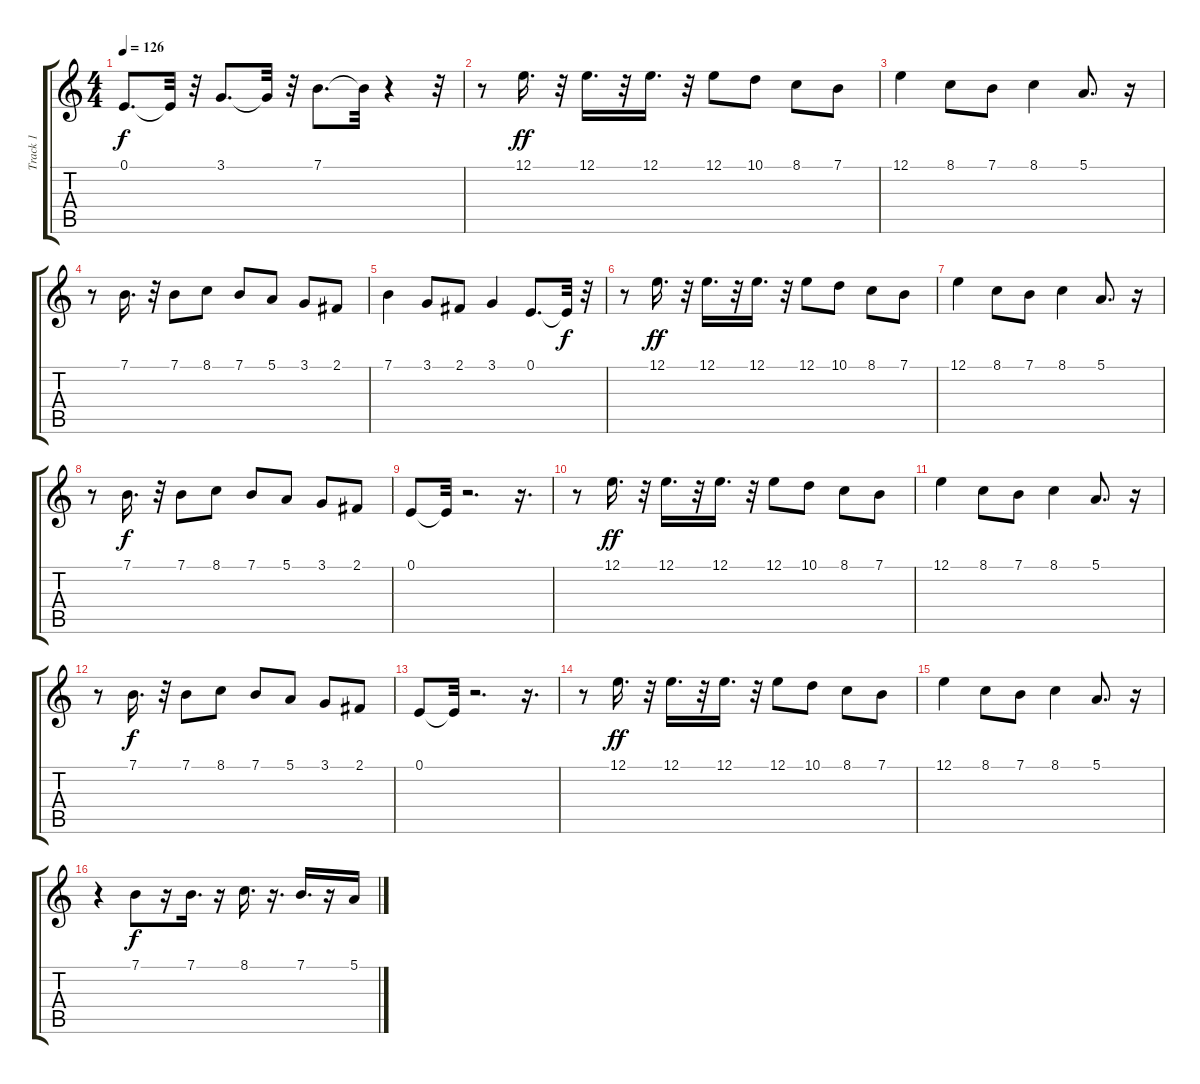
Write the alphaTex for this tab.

\track ("Track 1" "Track 1") {instrument panflute}
\staff {score tabs}
\tuning (E4 B3 G3 D3 A2 E2) {hide}
\ts (4 4)
\tempo 126
\clef g2
\ks c
0.1.8{d dy f} 0.1{t}.32 r.32 3.1.8{d} 3.1{t}.32 r.32 7.1.8{d} 7.1{t}.32 r.4 r.32 |
r.8 12.1.16{d dy ff} r.32 12.1.16{d} r.32 12.1.16{d} r.32 12.1.8 10.1.8 8.1.8 7.1.8 |
12.1.4 8.1.8 7.1.8 8.1.4 5.1.8{d} r.16 |
r.8 7.1.16{d} r.32 7.1.8 8.1.8 7.1.8 5.1.8 3.1.8 2.1.8 |
7.1.4 3.1.8 2.1.8 3.1.4 0.1.8{d} 0.1{t}.32{dy f} r.32 |
r.8 12.1.16{d dy ff} r.32 12.1.16{d} r.32 12.1.16{d} r.32 12.1.8 10.1.8 8.1.8 7.1.8 |
12.1.4 8.1.8 7.1.8 8.1.4 5.1.8{d} r.16 |
r.8 7.1.16{d dy f} r.32 7.1.8 8.1.8 7.1.8 5.1.8 3.1.8 2.1.8 |
0.1.8 0.1{t}.32 r.2{d} r.16{d} |
r.8 12.1.16{d dy ff} r.32 12.1.16{d} r.32 12.1.16{d} r.32 12.1.8 10.1.8 8.1.8 7.1.8 |
12.1.4 8.1.8 7.1.8 8.1.4 5.1.8{d} r.16 |
r.8 7.1.16{d dy f} r.32 7.1.8 8.1.8 7.1.8 5.1.8 3.1.8 2.1.8 |
0.1.8 0.1{t}.32 r.2{d} r.16{d} |
r.8 12.1.16{d dy ff} r.32 12.1.16{d} r.32 12.1.16{d} r.32 12.1.8 10.1.8 8.1.8 7.1.8 |
12.1.4 8.1.8 7.1.8 8.1.4 5.1.8{d} r.16 |
r.4 7.1.8{dy f} r.16 7.1.16{d} r.16 8.1.16{d} r.16{d} 7.1.16{d} r.16 5.1.16
